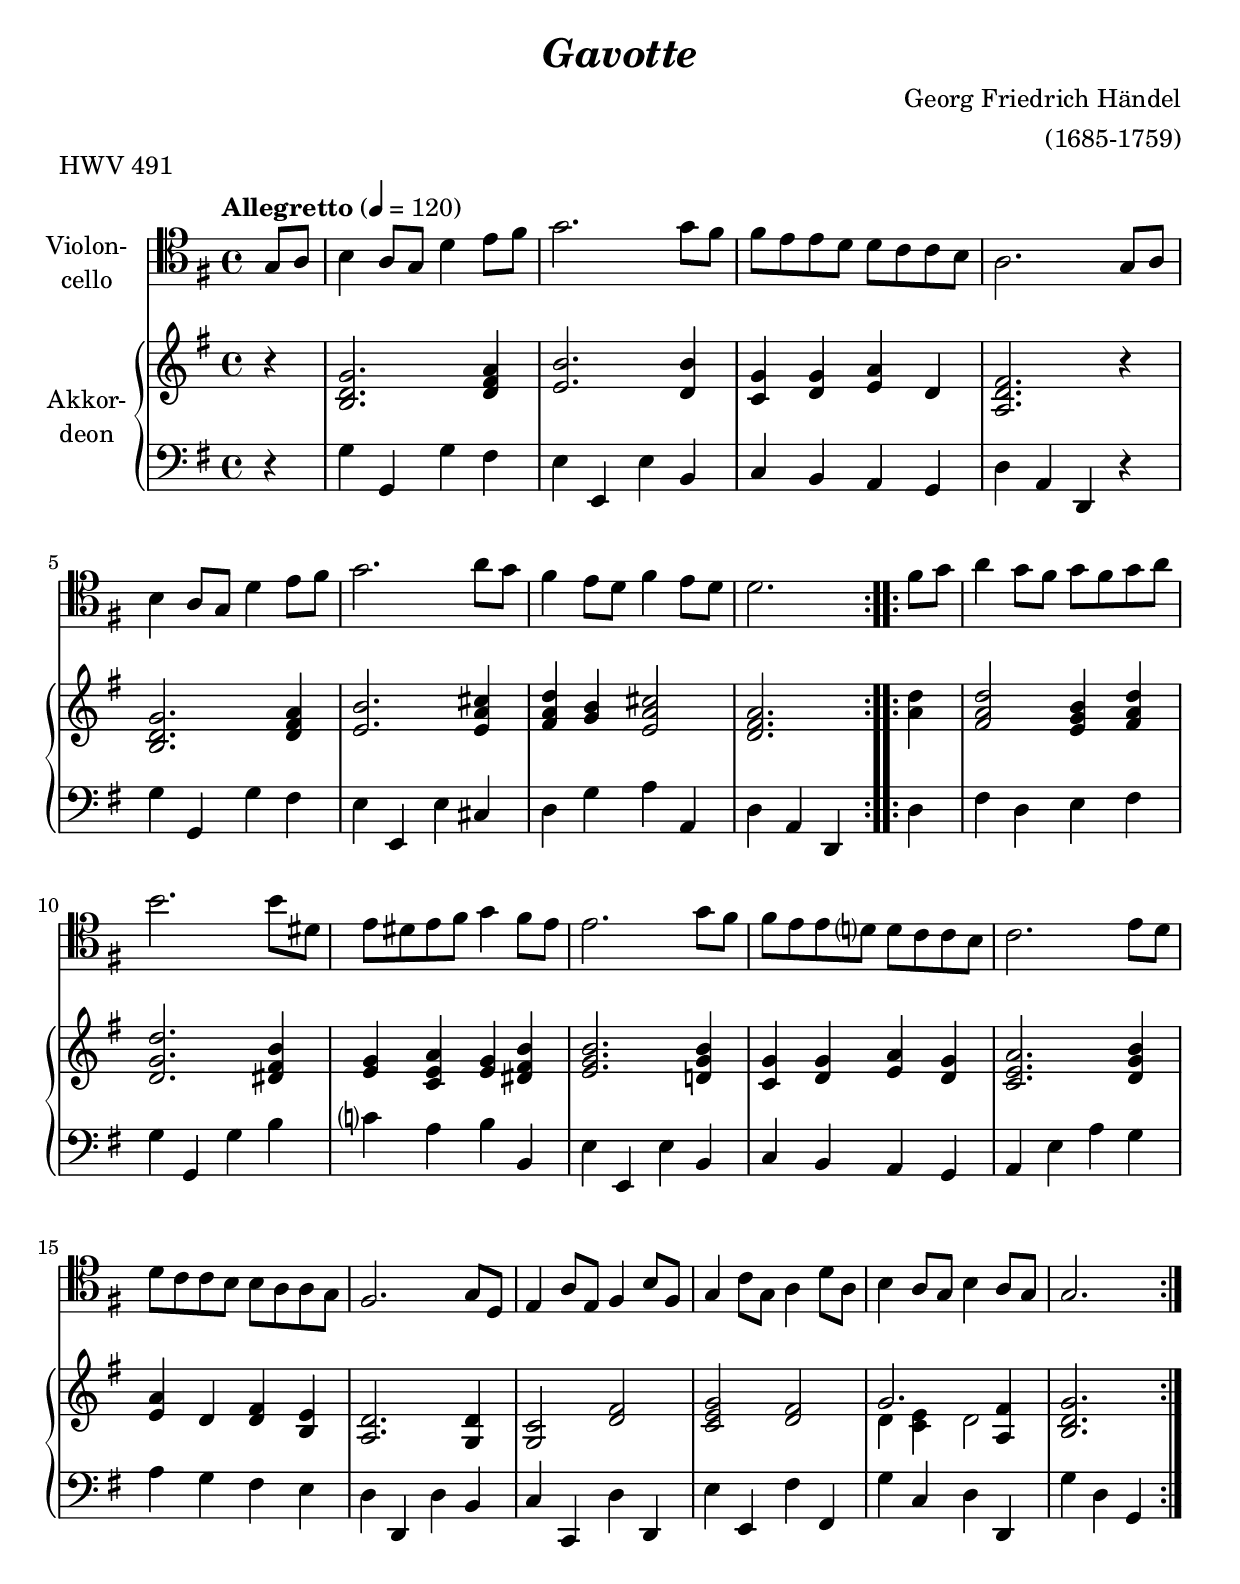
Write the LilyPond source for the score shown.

\version "2.18.2"
\include "deutsch.ly"

#(set-global-staff-size 22)

\header {
  title     = \markup \bold \italic "Gavotte"
  composer  = "Georg Friedrich Händel"
  arranger  = "(1685-1759)"
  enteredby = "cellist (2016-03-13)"
  piece     = "HWV 491"
}

voiceconsts = {
  \key g \major
  \time 4/4
  \tempo "Allegretto" 4=120
%  \numericTimeSignature
%  \compressFullBarRests
  \set tupletSpannerDuration = #(ly:make-moment 1 4)
}

mifl= "oboe"
% mist = "string ensemble 1"
mist = "trumpet"
miva = "pizzicato strings"
%miba = "bassoon"
%miba = "drawbar organ"
miba = "trombone"
%miba = "tuba"
% mikl = "harpsichord"
% mikl = "accordion"
mikl = "concertina"

va = \relative c' {
  \voiceconsts
  \clef "tenor"

  \partial 4
  \repeat volta 2 {
    g8 a
    h4 a8 g d'4 e8 fis
    g2. g8 fis
    fis e e d d c c h
    a2. g8 a
    h4 a8 g d'4 e8 fis

    g2. a8 g
    fis4 e8 d fis4 e8 d
    d2.
  }

  \repeat volta 2 {
    fis8 g
    a4 g8 fis g fis g a
    h2. h8 dis,

    e dis e fis g4 fis8 e
    e2. g8 fis
    fis e e d? d c c h
    c2. e8 d
    d c c h h a a g
    fis2. g8 d

    e4 a8 e fis4 h8 fis
    g4 c8 g a4 d8 a
    h4 a8 g h4 a8 g
    g2.
  }
}

vb = \relative c' {
  \voiceconsts
  \clef "treble"

  \partial 4
  \repeat volta 2 {
    r4
    <h d g>2. <d fis a>4
    <e h'>2. <d h'>4
    <c g'> <d g> <e a> d
    <a d fis>2. r4
    <h d g>2. <d fis a>4

    <e h'>2. <e a cis>4
    <fis a d> <g h> <e a cis>2
    <d fis a>2.
  }

  \repeat volta 2 {
    <a' d>4
    <fis a d>2 <e g h>4 <fis a d>
    <d g d'>2. <dis fis h>4

    <e g> <c e a> <e g> <dis fis h>
    <e g h>2. <d! g h>4
    <c g'> <d g> <e a> <d g>
    <c e a>2. <d g h>4
    <e a> d <d fis> <h e>
    <a d>2. <g d'>4

    <g c>2 <d' fis>
    <c e g> <d fis>
    << { g2. <a, fis'>4 } \\ { d <c e> d2 } >>
    <h d g>2.
  }
}

vc = \relative c' {
  \voiceconsts
  \clef "bass"

  \partial 4
  \repeat volta 2 {
    r4
    g4 g, g' fis
    e e, e' h
    c h a g
    d' a d, r
    g' g, g' fis

    e e, e' cis
    d g a a,
    d a d,
  }

  \repeat volta 2 {
    d'
    fis d e fis
    g g, g' h

    c? a h h,
    e e, e' h
    c h a g
    a e' a g
    a g fis e
    d d, d' h

    c c, d' d,
    e' e, fis' fis,
    g' c, d d,
    g' d g,
  }
}


music = <<
      \new Staff {
        \set Staff.midiInstrument = \miba
        \set Staff.instrumentName = \markup \center-column { "Violon-" "cello" }
        \transpose g g { \va }
      }

      \new PianoStaff <<
        \set PianoStaff.instrumentName = \markup \center-column { "Akkor-" "deon" }
        \set PianoStaff.midiInstrument = \mikl
        \new Staff {
          \transpose g g { \vb }
        }

%        \new Dynamics \dy

        \new Staff {
          \transpose g g { \vc }
        }
        >>
>>

\book {
  \score {
   \music
    \layout {}
  }

  \score {
    \unfoldRepeats \music

    \midi {
      \context {
        \Score
      }
    }
  }
}
